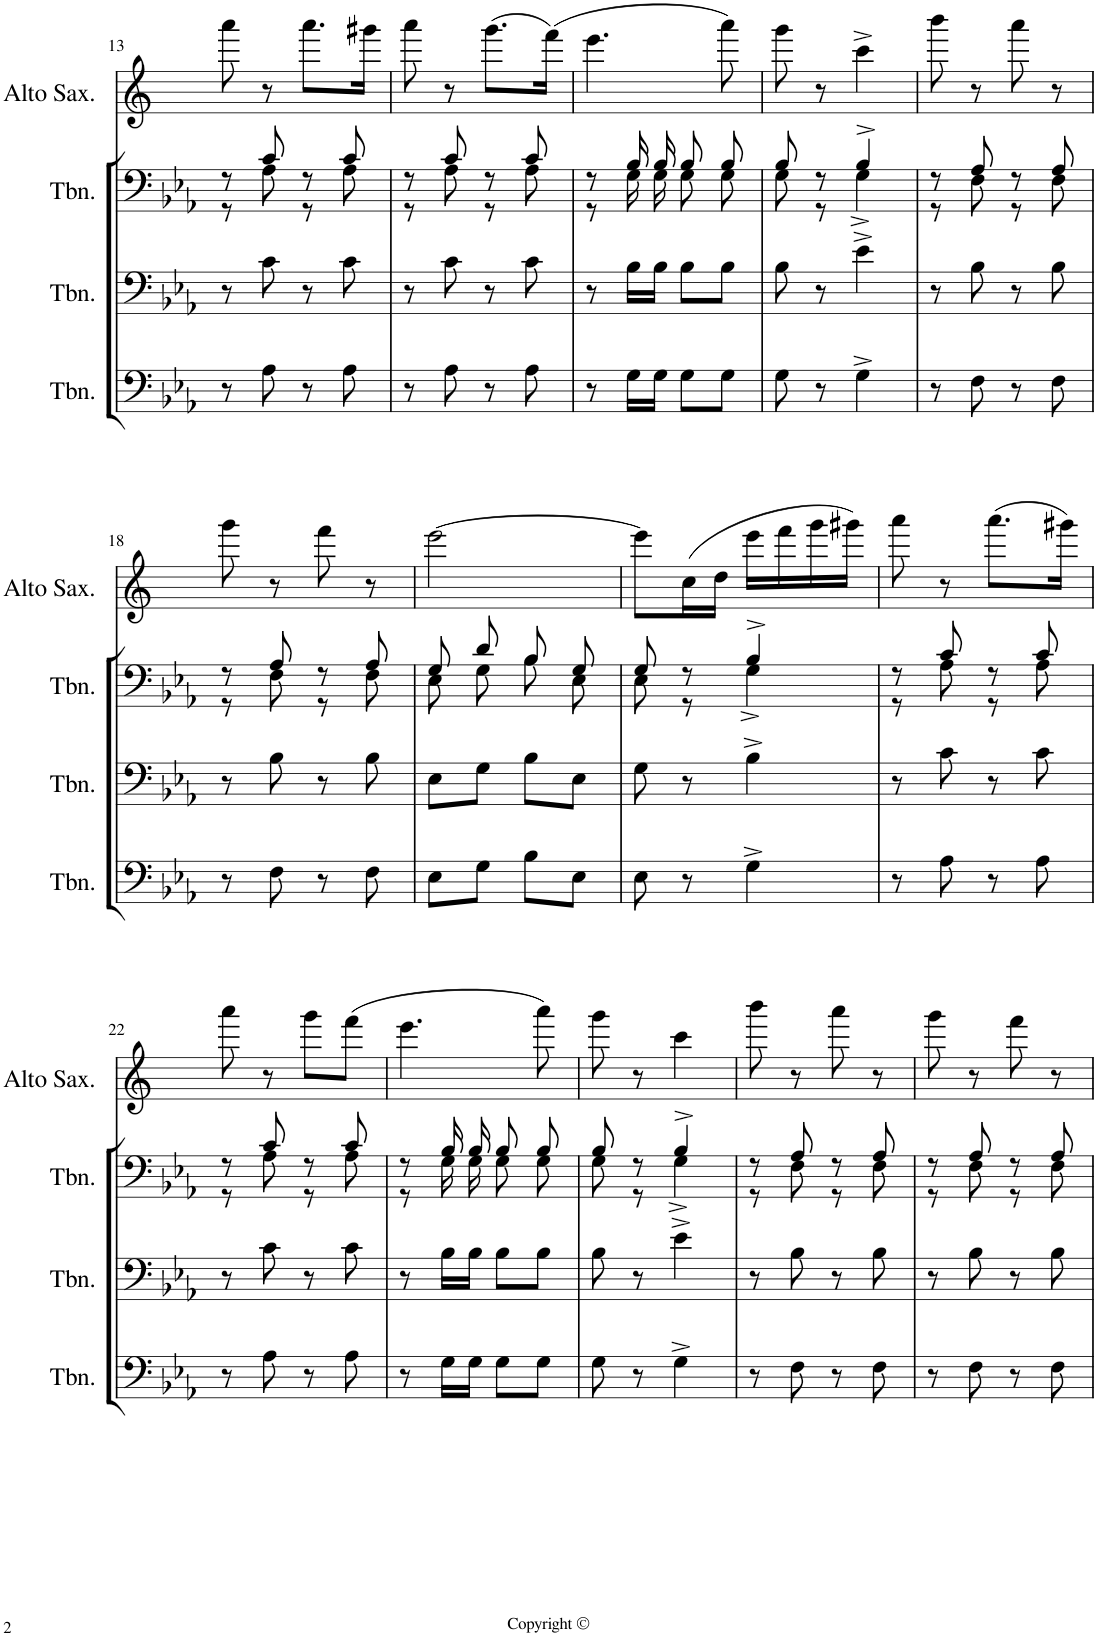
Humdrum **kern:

**kern	**kern	**kern	**kern
*part4	*part3	*part2	*part1
*staff4	*staff3	*staff2	*staff1
*I"Trombone 2	*I"Trombone 1	*I"Trombone	*I"Alto Saxophone
*I'Tbn.	*I'Tbn.	*I'Tbn.	*I'Alto Sax.
!!LO:PB:g=z
*clefF4	*clefF4	*clefF4	*clefG2
*	*	*	*Trd5c9
*k[b-e-a-]	*k[b-e-a-]	*k[b-e-a-]	*k[]
*M2/4	*M2/4	*M2/4	*M2/4
=13	=13	=13	=13
*	*	*^	*
8r	8r	8r	8r	8aaa\
8A-\	8c\	8c/	8A-\	8r
8r	8r	8r	8r	8.aaa\L
8A-\	8c\	8c/	8A-\	.
.	.	.	.	16ggg#X\Jk
=14	=14	=14	=14	=14
8r	8r	8r	8r	8aaa\
8A-\	8c\	8c/	8A-\	8r
8r	8r	8r	8r	(8.ggg\L
8A-\	8c\	8c/	8A-\	.
.	.	.	.	(16fff\Jk)
=15	=15	=15	=15	=15
8r	8r	8r	8r	4.eee\
16G\LL	16B-\LL	16B-/LL	16G\LL	.
16G\JJ	16B-\JJ	16B-/JJ	16G\JJ	.
8G\L	8B-\L	8B-/L	8G\L	.
8G\J	8B-\J	8B-/J	8G\J	8aaa\)
=16	=16	=16	=16	=16
8G\	8B-\	8B-/	8G\	8ggg\
8r	8r	8r	8r	8r
4G^\	4e-^\	4B-^/	4G^\	4ccc^\
=17	=17	=17	=17	=17
8r	8r	8r	8r	8bbb\
8F\	8B-\	8A-/	8F\	8r
8r	8r	8r	8r	8aaa\
8F\	8B-\	8A-/	8F\	8r
!!LO:LB:g=z
=18	=18	=18	=18	=18
8r	8r	8r	8r	8ggg\
8F\	8B-\	8A-/	8F\	8r
8r	8r	8r	8r	8fff\
8F\	8B-\	8A-/	8F\	8r
=19	=19	=19	=19	=19
8E-\L	8E-\L	8G/L	8E-\L	[2eee\
8G\J	8G\J	8d/J	8G\J	.
8B-\L	8B-\L	8B-/L	8B-\L	.
8E-\J	8E-\J	8G/J	8E-\J	.
=20	=20	=20	=20	=20
8E-\	8G\	8G/	8E-\	8eee\L]
8r	8r	8r	8r	(16cc\L
.	.	.	.	16dd\JJ
4G^\	4B-^\	4B-^/	4G^\	16eee\LL
.	.	.	.	16fff\
.	.	.	.	16ggg\
.	.	.	.	16ggg#X\JJ)
=21	=21	=21	=21	=21
8r	8r	8r	8r	8aaa\
8A-\	8c\	8c/	8A-\	8r
8r	8r	8r	8r	(8.aaa\L
8A-\	8c\	8c/	8A-\	.
.	.	.	.	16ggg#X\Jk)
!!LO:LB:g=z
=22	=22	=22	=22	=22
8r	8r	8r	8r	8aaa\
8A-\	8c\	8c/	8A-\	8r
8r	8r	8r	8r	8ggg\L
8A-\	8c\	8c/	8A-\	(8fff\J
=23	=23	=23	=23	=23
8r	8r	8r	8r	4.eee\
16G\LL	16B-\LL	16B-/LL	16G\LL	.
16G\JJ	16B-\JJ	16B-/JJ	16G\JJ	.
8G\L	8B-\L	8B-/L	8G\L	.
8G\J	8B-\J	8B-/J	8G\J	8aaa\)
=24	=24	=24	=24	=24
8G\	8B-\	8B-/	8G\	8ggg\
8r	8r	8r	8r	8r
4G^\	4e-^\	4B-^/	4G^\	4ccc\
=25	=25	=25	=25	=25
8r	8r	8r	8r	8bbb\
8F\	8B-\	8A-/	8F\	8r
8r	8r	8r	8r	8aaa\
8F\	8B-\	8A-/	8F\	8r
=26	=26	=26	=26	=26
8r	8r	8r	8r	8ggg\
8F\	8B-\	8A-/	8F\	8r
8r	8r	8r	8r	8fff\
8F\	8B-\	8A-/	8F\	8r
*	*	*v	*v	*
=	=	=	=
*-	*-	*-	*-
